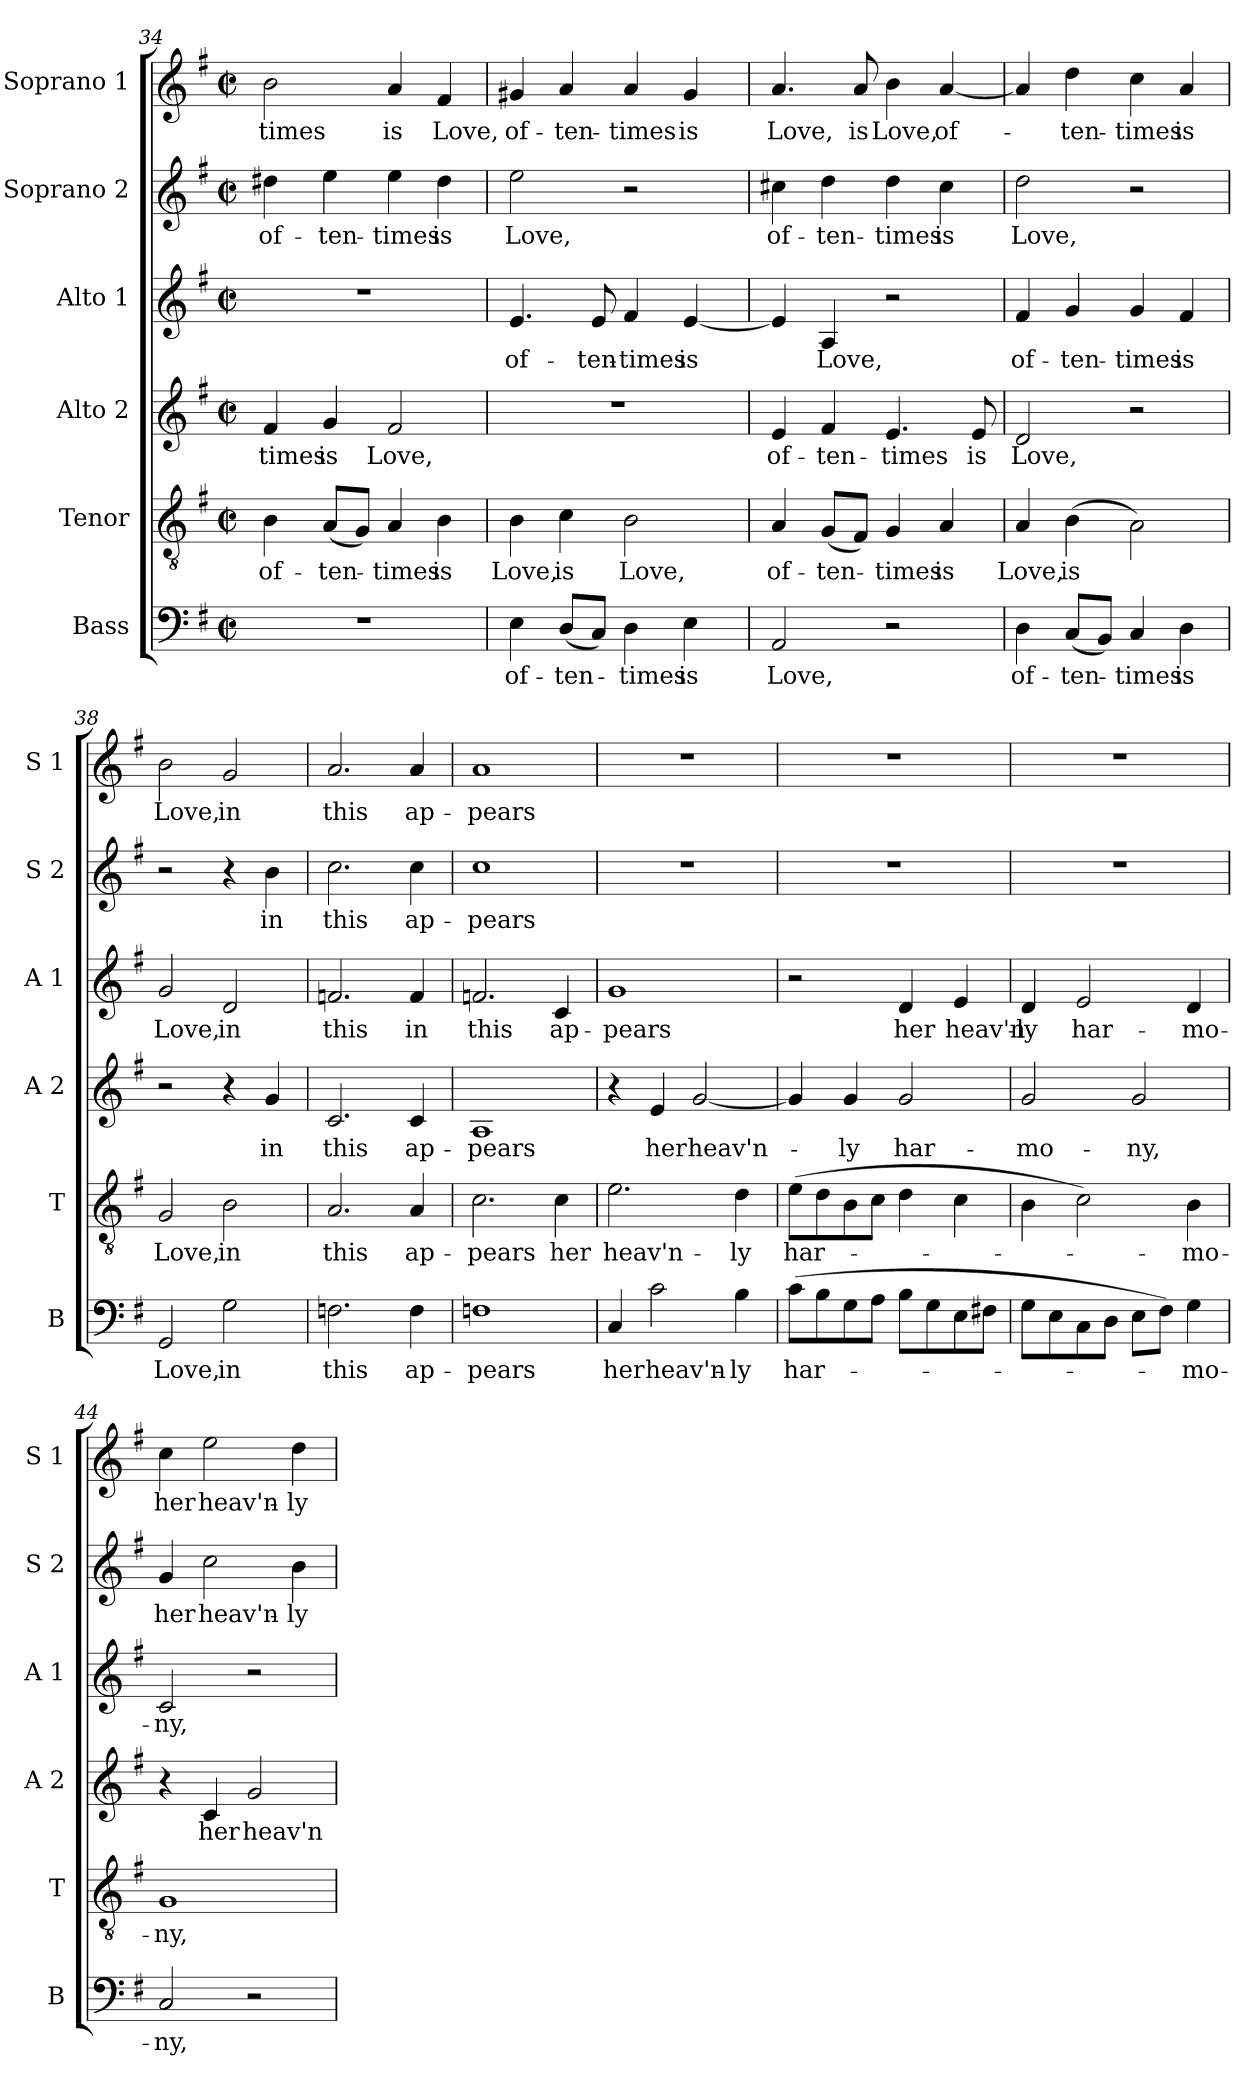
**kern	**text	**kern	**text	**kern	**text	**kern	**text	**kern	**text	**kern	**text
*part6	*part6	*part5	*part5	*part4	*part4	*part3	*part3	*part2	*part2	*part1	*part1
*staff6	*staff6	*staff5	*staff5	*staff4	*staff4	*staff3	*staff3	*staff2	*staff2	*staff1	*staff1
*I"Bass	*	*I"Tenor	*	*I"Alto 2	*	*I"Alto 1	*	*I"Soprano 2	*	*I"Soprano 1	*
*I'B	*	*I'T	*	*I'A 2	*	*I'A 1	*	*I'S 2	*	*I'S 1	*
*clefF4	*	*clefGv2	*	*clefG2	*	*clefG2	*	*clefG2	*	*clefG2	*
*k[f#]	*	*k[f#]	*	*k[f#]	*	*k[f#]	*	*k[f#]	*	*k[f#]	*
*G:	*	*G:	*	*G:	*	*G:	*	*G:	*	*G:	*
*M2/2	*	*M2/2	*	*M2/2	*	*M2/2	*	*M2/2	*	*M2/2	*
*met(c|)	*	*met(c|)	*	*met(c|)	*	*met(c|)	*	*met(c|)	*	*met(c|)	*
=34	=34	=34	=34	=34	=34	=34	=34	=34	=34	=34	=34
1r	.	4B\	of-	4f#/	-times	1r	.	4dd#X\	of-	2b\	-times
.	.	(8A/L	-ten-	4g/	is	.	.	4ee\	-ten-	.	.
.	.	8G/J)	.	.	.	.	.	.	.	.	.
.	.	4A/	-times	2f#/	Love,	.	.	4ee\	-times	4a/	is
.	.	4B\	is	.	.	.	.	4dd#\	is	4f#/	Love,
=35	=35	=35	=35	=35	=35	=35	=35	=35	=35	=35	=35
4E\	of-	4B\	Love,	1r	.	4.e/	of-	2ee\	Love,	4g#X/	of-
(8D/L	-ten-	4c\	is	.	.	.	.	.	.	4a/	-ten-
8C/J)	.	.	.	.	.	8e/	-ten-	.	.	.	.
4D\	-times	2B\	Love,	.	.	4f#/	-times	2r	.	4a/	-times
4E\	is	.	.	.	.	[4e/	is	.	.	4g#/	is
=36	=36	=36	=36	=36	=36	=36	=36	=36	=36	=36	=36
2AA/	Love,	4A/	of-	4e/	of-	4e/]	.	4cc#X\	of-	4.a/	Love,
.	.	(8G/L	-ten-	4f#/	-ten-	4A/	Love,	4dd\	-ten-	.	.
.	.	8F#/J)	.	.	.	.	.	.	.	8a/	is
2r	.	4G/	-times	4.e/	-times	2r	.	4dd\	-times	4b\	Love,
.	.	4A/	is	.	.	.	.	4cc#\	is	[4a/	of-
.	.	.	.	8e/	is	.	.	.	.	.	.
=37	=37	=37	=37	=37	=37	=37	=37	=37	=37	=37	=37
4D\	of-	4A/	Love,	2d/	Love,	4f#/	of-	2dd\	Love,	4a/]	.
(8C/L	-ten-	(>4B\	is	.	.	4g/	-ten-	.	.	4dd\	-ten-
8BB/J)	.	.	.	.	.	.	.	.	.	.	.
4C/	-times	2A\)	.	2r	.	4g/	-times	2r	.	4cc\	-times
4D\	is	.	.	.	.	4f#/	is	.	.	4a/	is
=38	=38	=38	=38	=38	=38	=38	=38	=38	=38	=38	=38
2GG/	Love,	2G/	Love,	2r	.	2g/	Love,	2r	.	2b\	Love,
2G\	in	2B\	in	4r	.	2d/	in	4r	.	2g/	in
.	.	.	.	4g/	in	.	.	4b\	in	.	.
!!LO:LB:g=z
=39	=39	=39	=39	=39	=39	=39	=39	=39	=39	=39	=39
2.Fn\	this	2.A/	this	2.c/	this	2.fn/	this	2.cc\	this	2.a/	this
4F\	ap-	4A/	ap-	4c/	ap-	4f/	in	4cc\	ap-	4a/	ap-
=40	=40	=40	=40	=40	=40	=40	=40	=40	=40	=40	=40
1Fn	-pears	2.c\	-pears	1A	-pears	2.fn/	this	1cc	-pears	1a	-pears
.	.	4c\	her	.	.	4c/	ap-	.	.	.	.
=41	=41	=41	=41	=41	=41	=41	=41	=41	=41	=41	=41
4C/	her	2.e\	heav'n-	4r	.	1g	-pears	1r	.	1r	.
2c\	heav'n-	.	.	4e/	her	.	.	.	.	.	.
.	.	.	.	[2g/	heav'n-	.	.	.	.	.	.
4B\	-ly	4d\	-ly	.	.	.	.	.	.	.	.
=42	=42	=42	=42	=42	=42	=42	=42	=42	=42	=42	=42
(8c\L	har-	(8e\L	har-	4g/]	.	2r	.	1r	.	1r	.
8B\	.	8d\	.	.	.	.	.	.	.	.	.
8G\	.	8B\	.	4g/	-ly	.	.	.	.	.	.
8A\J	.	8c\J	.	.	.	.	.	.	.	.	.
8B\L	.	4d\	.	2g/	har-	4d/	her	.	.	.	.
8G\	.	.	.	.	.	.	.	.	.	.	.
8E\	.	4c\	.	.	.	4e/	heav'n-	.	.	.	.
8F#X\J	.	.	.	.	.	.	.	.	.	.	.
=43	=43	=43	=43	=43	=43	=43	=43	=43	=43	=43	=43
8G\L	.	4B\	.	2g/	-mo-	4d/	-ly	1r	.	1r	.
8E\	.	.	.	.	.	.	.	.	.	.	.
8C\	.	2c\)	.	.	.	2e/	har-	.	.	.	.
8D\J	.	.	.	.	.	.	.	.	.	.	.
8E\L	.	.	.	2g/	-ny,	.	.	.	.	.	.
8F#\J)	.	.	.	.	.	.	.	.	.	.	.
4G\	-mo-	4B\	-mo-	.	.	4d/	-mo-	.	.	.	.
=44	=44	=44	=44	=44	=44	=44	=44	=44	=44	=44	=44
2C/	-ny,	1G	-ny,	4r	.	2c/	-ny,	4g/	her	4cc\	her
.	.	.	.	4c/	her	.	.	2cc\	heav'n-	2ee\	heav'n-
2r	.	.	.	2g/	heav'n-	2r	.	.	.	.	.
.	.	.	.	.	.	.	.	4b\	-ly	4dd\	-ly
=	=	=	=	=	=	=	=	=	=	=	=
*-	*-	*-	*-	*-	*-	*-	*-	*-	*-	*-	*-
